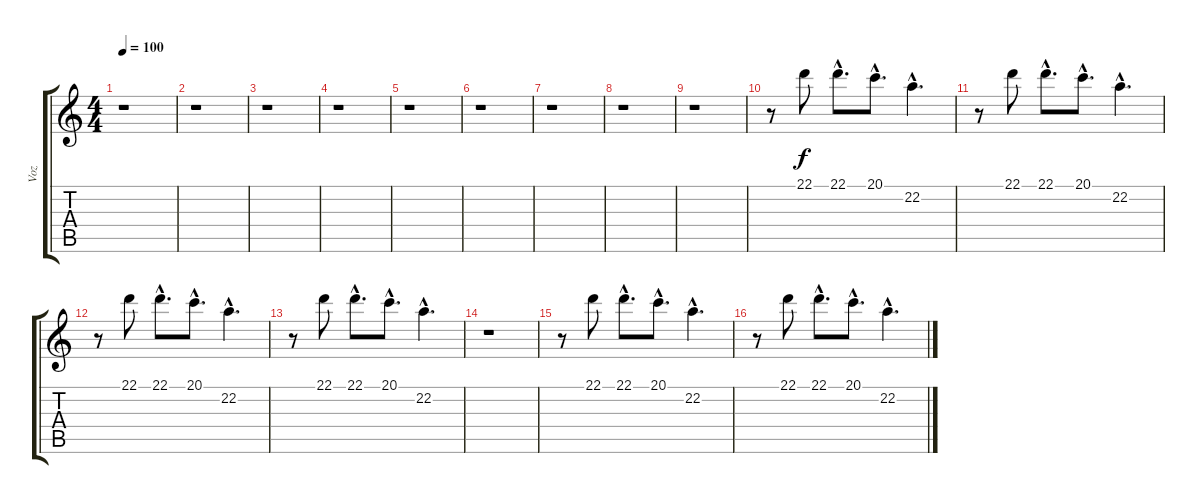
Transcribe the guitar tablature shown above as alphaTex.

\track ("Voz" "Voz") {instrument sopranosax}
\staff {score tabs}
\tuning (E4 B3 G3 D3 A2 E2) {hide}
\ts (4 4)
\tempo 100
\clef g2
\ks c
r.1{dy f} |
r.1 |
r.1 |
r.1 |
r.1 |
r.1 |
r.1 |
r.1 |
r.1 |
r.8 22.1.8 22.1{hac}.8{d} 20.1{hac}.8{d} 22.2{hac}.4{d} |
r.8 22.1.8 22.1{hac}.8{d} 20.1{hac}.8{d} 22.2{hac}.4{d} |
r.8 22.1.8 22.1{hac}.8{d} 20.1{hac}.8{d} 22.2{hac}.4{d} |
r.8 22.1.8 22.1{hac}.8{d} 20.1{hac}.8{d} 22.2{hac}.4{d} |
r.1 |
r.8 22.1.8 22.1{hac}.8{d} 20.1{hac}.8{d} 22.2{hac}.4{d} |
r.8 22.1.8 22.1{hac}.8{d} 20.1{hac}.8{d} 22.2{hac}.4{d}
